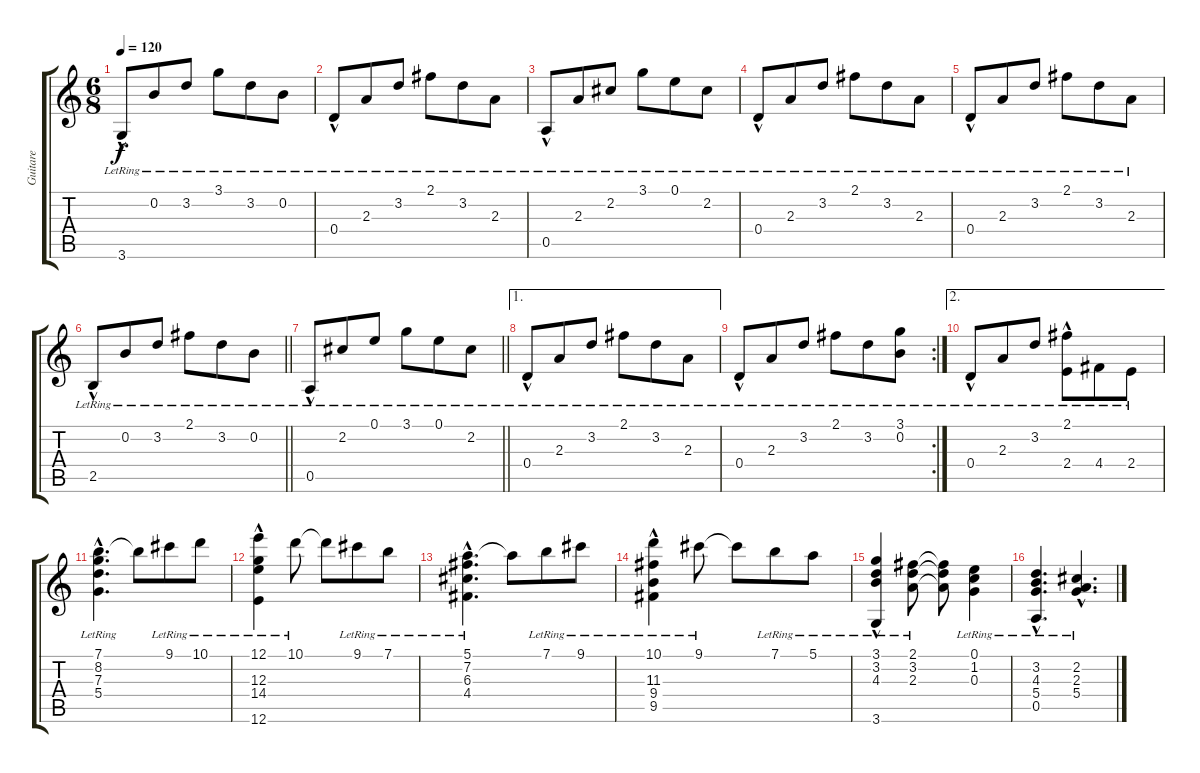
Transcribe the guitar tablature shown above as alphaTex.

\track ("Guitare" "Guitare") {instrument acousticguitarnylon}
\staff {score tabs}
\tuning (E4 B3 G3 D3 A2 E2) {hide}
\ts (6 8)
\tempo 120
\clef g2
\ks c
3.6{hac lr}.8{dy f} 0.2{lr}.8 3.2{lr}.8 3.1{lr}.8 3.2{lr}.8 0.2{lr}.8 |
0.4{hac lr}.8 2.3{lr}.8 3.2{lr}.8 2.1{lr}.8 3.2{lr}.8 2.3{lr}.8 |
0.5{hac lr}.8 2.3{lr}.8 2.2{lr}.8 3.1{lr}.8 0.1{lr}.8 2.2{lr}.8 |
0.4{hac lr}.8 2.3{lr}.8 3.2{lr}.8 2.1{lr}.8 3.2{lr}.8 2.3{lr}.8 |
0.4{hac lr}.8 2.3{lr}.8 3.2{lr}.8 2.1{lr}.8 3.2{lr}.8 2.3{lr}.8 |
\barLineRight lightlight
2.5{hac lr}.8 0.2{lr}.8 3.2{lr}.8 2.1{lr}.8 3.2{lr}.8 0.2{lr}.8 |
\barLineRight lightlight
0.5{hac lr}.8 2.2{lr}.8 0.1{lr}.8 3.1{lr}.8 0.1{lr}.8 2.2{lr}.8 |
\ae 1
0.4{hac lr}.8 2.3{lr}.8 3.2{lr}.8 2.1{lr}.8 3.2{lr}.8 2.3{lr}.8 |
\rc 2
0.4{hac lr}.8 2.3{lr}.8 3.2{lr}.8 2.1{lr}.8 3.2{lr}.8 (3.1{lr} 0.2{lr}).8 |
\ae 2
0.4{hac lr}.8 2.3{lr}.8 3.2{lr}.8 (2.1{hac lr} 2.4{lr}).8 4.4{lr}.8 2.4{lr}.8 |
(7.1{hac lr} 8.2{hac lr} 7.3{hac lr} 5.4{hac lr}).4{d} 7.1{t}.8 9.1{lr}.8 10.1{lr}.8 |
(12.1{lr} 12.3{hac lr} 14.4{hac lr} 12.6{hac lr}).4 10.1{lr}.8 10.1{t}.8 9.1{lr}.8 7.1{lr}.8 |
(5.1{hac lr} 7.2{hac lr} 6.3{hac lr} 4.4{hac lr}).4{d} 5.1{t}.8 7.1{lr}.8 9.1{lr}.8 |
(10.1{lr} 11.3{hac lr} 9.4{hac lr} 9.5{hac lr}).4 9.1{lr}.8 9.1{t}.8 7.1{lr}.8 5.1{lr}.8 |
(3.1{lr} 3.2{lr} 4.3{lr} 3.6{hac lr}).4 (2.1{lr} 3.2{lr} 2.3{lr}).8 (2.1{t} 3.2{t} 2.3{t}).8 (0.1{lr} 1.2{lr} 0.3{lr}).4 |
(3.2{hac lr} 4.3{hac lr} 5.4{hac lr} 0.5{hac lr}).4{d} (2.2{hac lr} 2.3{hac lr} 5.4{hac lr}).4{d}
